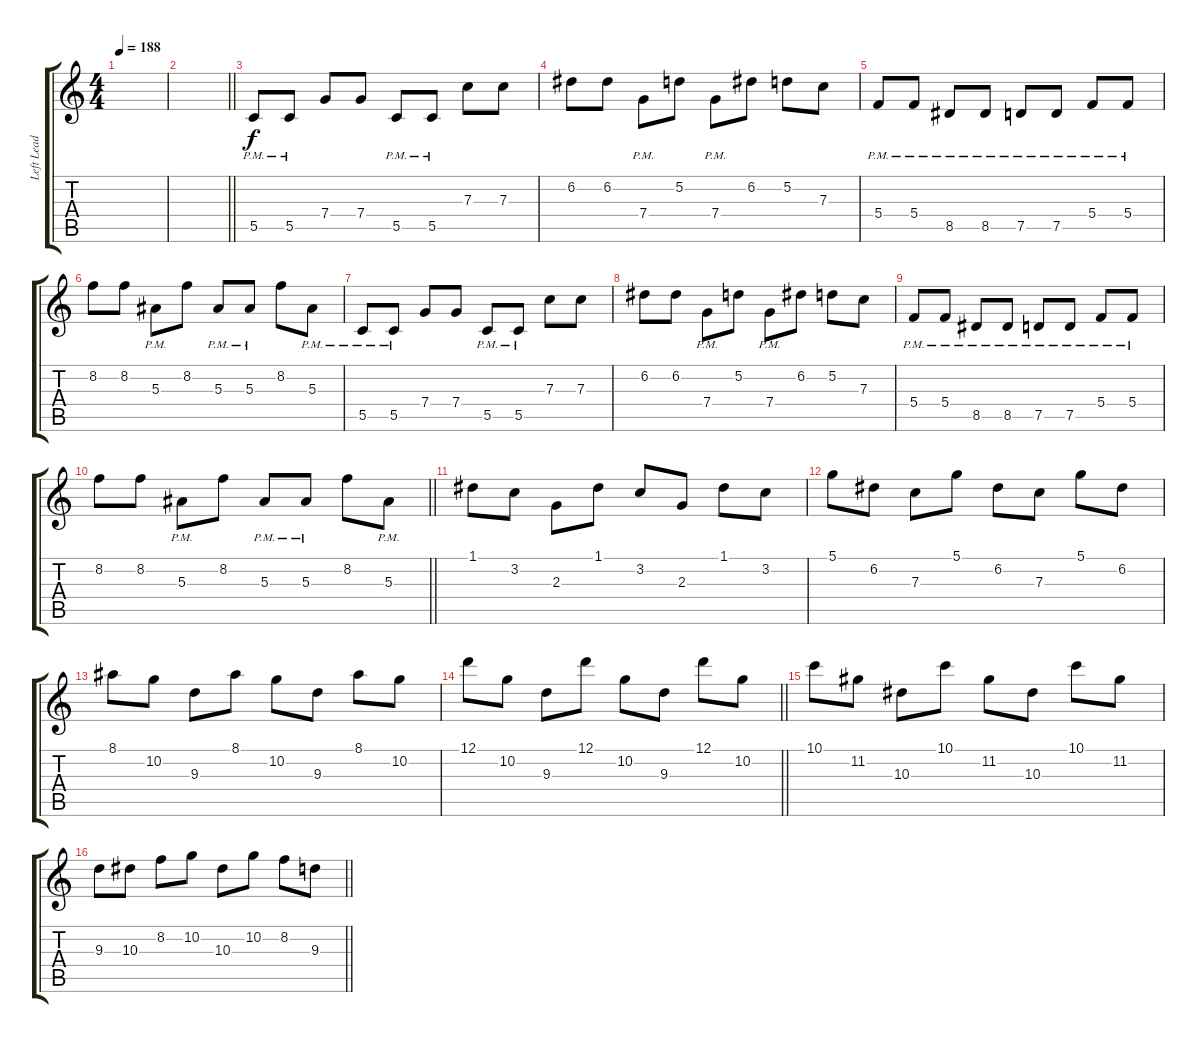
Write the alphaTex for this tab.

\track ("Left Lead 1" "Left Lead ") {instrument distortionguitar}
\staff {score tabs}
\tuning (D4 A3 F3 C3 G2 C2) {hide}
\ts (4 4)
\tempo 188
\clef g2
\ks c
|
\barLineRight lightlight
|
\section ("" "")
5.5{pm}.8 5.5{pm}.8 7.4.8 7.4.8 5.5{pm}.8 5.5{pm}.8 7.3.8 7.3.8 |
6.2.8 6.2.8 7.4{pm}.8 5.2.8 7.4{pm}.8 6.2.8 5.2.8 7.3.8 |
5.4{pm}.8 5.4{pm}.8 8.5{pm}.8 8.5{pm}.8 7.5{pm}.8 7.5{pm}.8 5.4{pm}.8 5.4{pm}.8 |
8.2.8 8.2.8 5.3{pm}.8 8.2.8 5.3{pm}.8 5.3{pm}.8 8.2.8 5.3{pm}.8 |
5.5{pm}.8 5.5{pm}.8 7.4.8 7.4.8 5.5{pm}.8 5.5{pm}.8 7.3.8 7.3.8 |
6.2.8 6.2.8 7.4{pm}.8 5.2.8 7.4{pm}.8 6.2.8 5.2.8 7.3.8 |
5.4{pm}.8 5.4{pm}.8 8.5{pm}.8 8.5{pm}.8 7.5{pm}.8 7.5{pm}.8 5.4{pm}.8 5.4{pm}.8 |
\barLineRight lightlight
8.2.8 8.2.8 5.3{pm}.8 8.2.8 5.3{pm}.8 5.3{pm}.8 8.2.8 5.3{pm}.8 |
\section ("" "")
1.1.8 3.2.8 2.3.8 1.1.8 3.2.8 2.3.8 1.1.8 3.2.8 |
5.1.8 6.2.8 7.3.8 5.1.8 6.2.8 7.3.8 5.1.8 6.2.8 |
8.1.8 10.2.8 9.3.8 8.1.8 10.2.8 9.3.8 8.1.8 10.2.8 |
\barLineRight lightlight
12.1.8 10.2.8 9.3.8 12.1.8 10.2.8 9.3.8 12.1.8 10.2.8 |
\section ("" "")
10.1.8 11.2.8 10.3.8 10.1.8 11.2.8 10.3.8 10.1.8 11.2.8 |
\barLineRight lightlight
9.3.8 10.3.8 8.2.8 10.2.8 10.3.8 10.2.8 8.2.8 9.3.8
